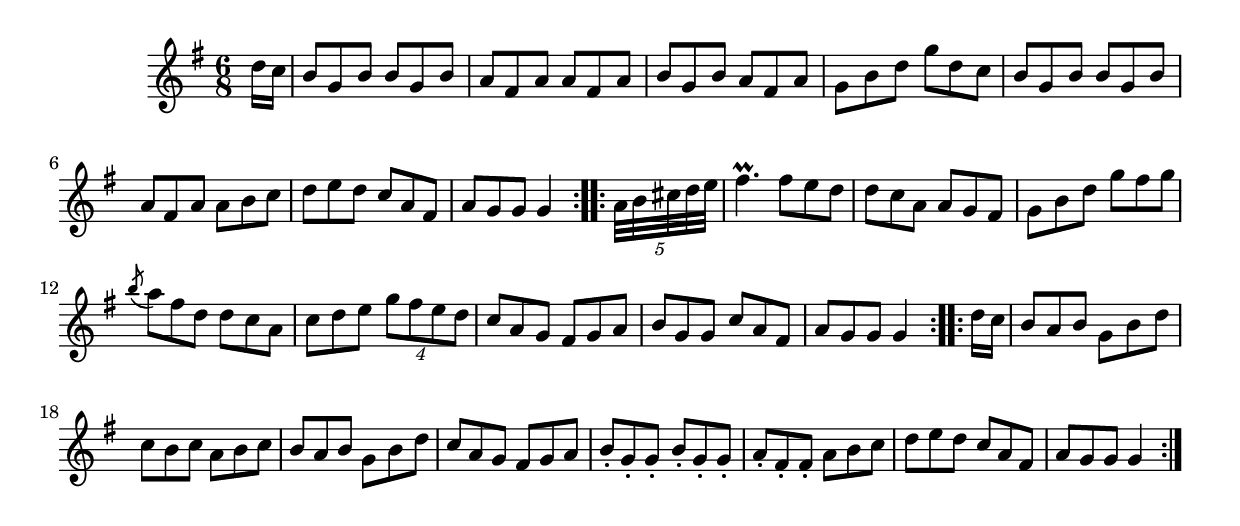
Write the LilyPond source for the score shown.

\version "2.24.0"

\tocItem \markup "Pingneacha Rua agus Prás"
\tocItem \markup "Coppers and Brass"

\score {
\relative c'' {
    \key g \major
    \time 6/8

    \repeat volta 2 {
    \partial 8 d16 c
    b8 g b b g b
    a8 fis a a fis a
    b8 g b a fis a
    g8 b d g d c
    b8 g b b g b
    a8 fis a a b c
    d8 e d c a fis
    a8 g g g4
    }
    
    \repeat volta 2 {
    \partial 8 \tuplet 5/4 { a32 b cis d e }
    fis4.\prall fis8 e d
    d8 c a a g fis
    g8 b d g fis g
    \acciaccatura b8 a8 fis d d c a
    c8 d e \tuplet 4/3 { g8 fis e d }
    c8 a g fis g a
    b8 g g c a fis
    a8 g g g4
    }
    
    \repeat volta 2 {
    \partial 8 d'16 c
    b8 a b g b d
    c8 b c a b c
    b8 a b g b d
    c8 a g fis g a
    b8-. g-. g-. b-. g-. g-.
    a8-. fis-. fis-. a b c
    d8 e d c a fis
    a8 g g g4
    }
}

\header {
    title = "Pingneacha Rua agus Prás"
    subtitle = "Coppers and Brass"
    meter = "Poirt Dúbalta"
    volume = "1"
    number = "4"
}
}
